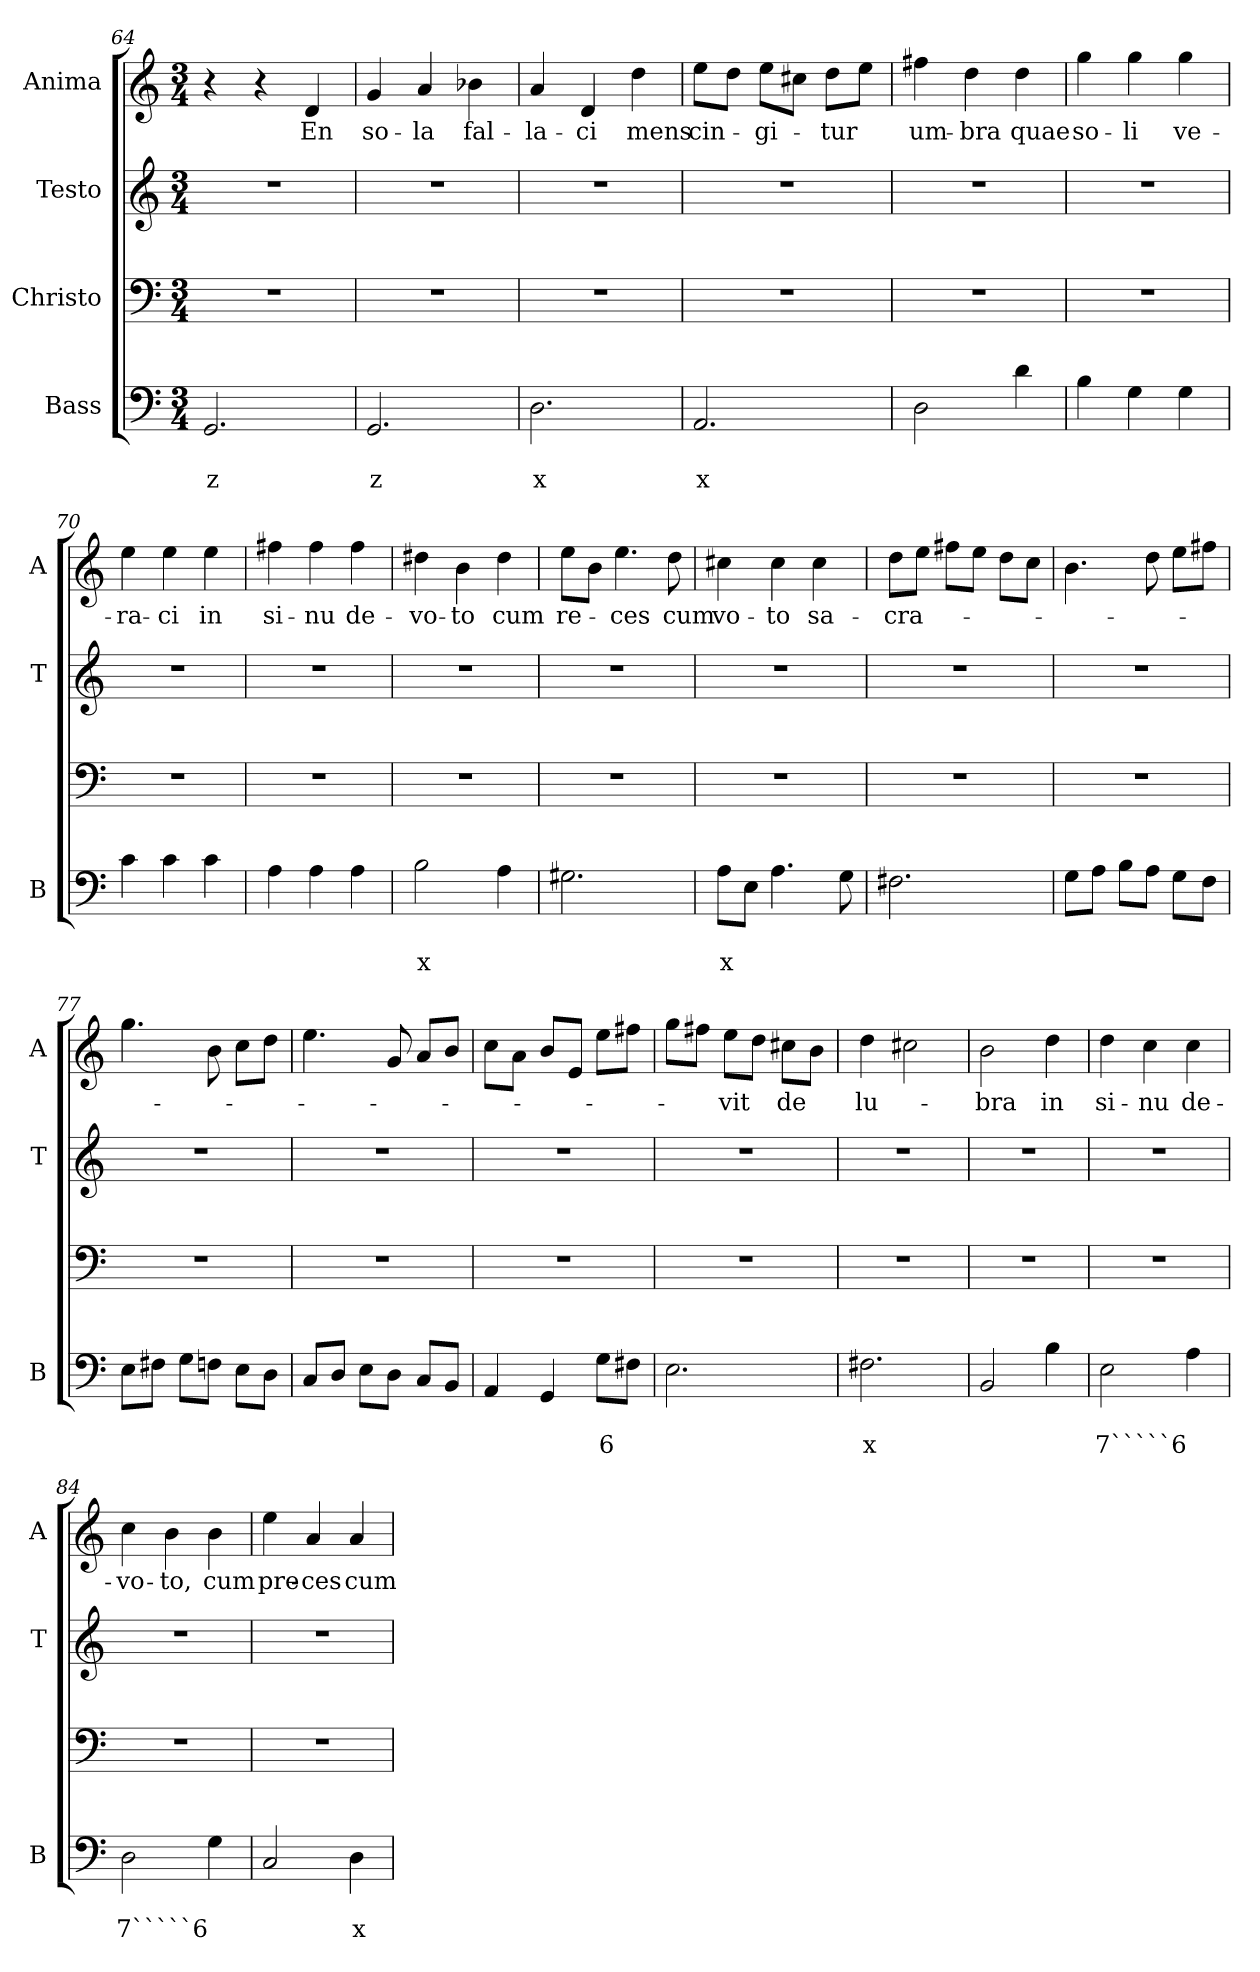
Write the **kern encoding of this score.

**kern	**text	**text	**kern	**kern	**kern	**text
*part4	*part4	*part4	*part3	*part2	*part1	*part1
*staff4	*staff4	*staff4	*staff3	*staff2	*staff1	*staff1
*I"Bass	*	*	*I"Christo	*I"Testo	*I"Anima	*
*I'B	*	*	*	*I'T	*I'A	*
!!LO:PB:g=z
*clefF4	*	*	*clefF4	*clefG2	*clefG2	*
*k[]	*	*	*k[]	*k[]	*k[]	*
*C:	*	*	*C:	*C:	*C:	*
*M3/4	*	*	*M3/4	*M3/4	*M3/4	*
=64	=64	=64	=64	=64	=64	=64
!	!	!LO:LY:b	!	!	!	!
2.GG/	.	z	2.r	2.r	4r	.
.	.	.	.	.	4r	.
!	!	!	!	!	!	!LO:LY:b
.	.	.	.	.	4d/	En
=65	=65	=65	=65	=65	=65	=65
!	!	!LO:LY:b	!	!	!	!LO:LY:b
2.GG/	.	z	2.r	2.r	4g/	so-
!	!	!	!	!	!	!LO:LY:b
.	.	.	.	.	4a/	-la
!	!	!	!	!	!	!LO:LY:b
.	.	.	.	.	4b-X\	fal-
=66	=66	=66	=66	=66	=66	=66
!	!	!LO:LY:b	!	!	!	!LO:LY:b
2.D\	.	x	2.r	2.r	4a/	-la-
!	!	!	!	!	!	!LO:LY:b
.	.	.	.	.	4d/	-ci
!	!	!	!	!	!	!LO:LY:b
.	.	.	.	.	4dd\	mens
=67	=67	=67	=67	=67	=67	=67
!	!	!LO:LY:b	!	!	!	!LO:LY:b
2.AA/	.	x	2.r	2.r	8ee\L	cin-
.	.	.	.	.	8dd\J	.
!	!	!	!	!	!	!LO:LY:b
.	.	.	.	.	8ee\L	-gi-
.	.	.	.	.	8cc#X\J	.
!	!	!	!	!	!	!LO:LY:b
.	.	.	.	.	8dd\L	-tur
.	.	.	.	.	8ee\J	.
=68	=68	=68	=68	=68	=68	=68
!	!	!	!	!	!	!LO:LY:b
2D\	.	.	2.r	2.r	4ff#X\	um-
!	!	!	!	!	!	!LO:LY:b
.	.	.	.	.	4dd\	-bra
!	!	!	!	!	!	!LO:LY:b
4d\	.	.	.	.	4dd\	quae
=69	=69	=69	=69	=69	=69	=69
!	!	!	!	!	!	!LO:LY:b
4B\	.	.	2.r	2.r	4gg\	so-
!	!	!	!	!	!	!LO:LY:b
4G\	.	.	.	.	4gg\	-li
!	!	!	!	!	!	!LO:LY:b
4G\	.	.	.	.	4gg\	ve-
!!LO:LB:g=z
=70	=70	=70	=70	=70	=70	=70
!	!	!	!	!	!	!LO:LY:b
4c\	.	.	2.r	2.r	4ee\	-ra-
!	!	!	!	!	!	!LO:LY:b
4c\	.	.	.	.	4ee\	-ci
!	!	!	!	!	!	!LO:LY:b
4c\	.	.	.	.	4ee\	in
=71	=71	=71	=71	=71	=71	=71
!	!	!	!	!	!	!LO:LY:b
4A\	.	.	2.r	2.r	4ff#X\	si-
!	!	!	!	!	!	!LO:LY:b
4A\	.	.	.	.	4ff#\	-nu
!	!	!	!	!	!	!LO:LY:b
4A\	.	.	.	.	4ff#\	de-
=72	=72	=72	=72	=72	=72	=72
!	!	!LO:LY:b	!	!	!	!LO:LY:b
2B\	.	x	2.r	2.r	4dd#X\	-vo-
!	!	!	!	!	!	!LO:LY:b
.	.	.	.	.	4b\	-to
!	!	!	!	!	!	!LO:LY:b
4A\	.	.	.	.	4dd#\	cum
=73	=73	=73	=73	=73	=73	=73
!	!	!	!	!	!	!LO:LY:b
2.G#X\	.	.	2.r	2.r	8ee\L	re-
.	.	.	.	.	8b\J	.
!	!	!	!	!	!	!LO:LY:b
.	.	.	.	.	4.ee\	-ces
!	!	!	!	!	!	!LO:LY:b
.	.	.	.	.	8dd\	cum
=74	=74	=74	=74	=74	=74	=74
!	!	!LO:LY:b	!	!	!	!LO:LY:b
8A\L	.	x	2.r	2.r	4cc#X\	vo-
8E\J	.	.	.	.	.	.
!	!	!	!	!	!	!LO:LY:b
4.A\	.	.	.	.	4cc#\	-to
!	!	!	!	!	!	!LO:LY:b
.	.	.	.	.	4cc#\	sa-
8G\	.	.	.	.	.	.
=75	=75	=75	=75	=75	=75	=75
!	!	!	!	!	!	!LO:LY:b
2.F#X\	.	.	2.r	2.r	8dd\L	-cra-
.	.	.	.	.	8ee\J	.
.	.	.	.	.	8ff#X\L	.
.	.	.	.	.	8ee\J	.
.	.	.	.	.	8dd\L	.
.	.	.	.	.	8cc\J	.
!!LO:LB:g=z
=76	=76	=76	=76	=76	=76	=76
8G\L	.	.	2.r	2.r	4.b\	.
8A\J	.	.	.	.	.	.
8B\L	.	.	.	.	.	.
8A\J	.	.	.	.	8dd\	.
8G\L	.	.	.	.	8ee\L	.
8F\J	.	.	.	.	8ff#X\J	.
=77	=77	=77	=77	=77	=77	=77
8E\L	.	.	2.r	2.r	4.gg\	.
8F#X\J	.	.	.	.	.	.
8G\L	.	.	.	.	.	.
8Fn\J	.	.	.	.	8b\	.
8E\L	.	.	.	.	8cc\L	.
8D\J	.	.	.	.	8dd\J	.
=78	=78	=78	=78	=78	=78	=78
8C/L	.	.	2.r	2.r	4.ee\	.
8D/J	.	.	.	.	.	.
8E\L	.	.	.	.	.	.
8D\J	.	.	.	.	8g/	.
8C/L	.	.	.	.	8a/L	.
8BB/J	.	.	.	.	8b/J	.
=79	=79	=79	=79	=79	=79	=79
4AA/	.	.	2.r	2.r	8cc\L	.
.	.	.	.	.	8a\J	.
4GG/	.	.	.	.	8b/L	.
.	.	.	.	.	8e/J	.
!	!	!LO:LY:b	!	!	!	!
8G\L	.	6	.	.	8ee\L	.
8F#X\J	.	.	.	.	8ff#X\J	.
=80	=80	=80	=80	=80	=80	=80
2.E\	.	.	2.r	2.r	8gg\L	.
.	.	.	.	.	8ff#X\J	.
!	!	!	!	!	!	!LO:LY:b
.	.	.	.	.	8ee\L	-vit
.	.	.	.	.	8dd\J	.
!	!	!	!	!	!	!LO:LY:b
.	.	.	.	.	8cc#X\L	de
.	.	.	.	.	8b\J	.
=81	=81	=81	=81	=81	=81	=81
!	!	!LO:LY:b	!	!	!	!LO:LY:b
2.F#X\	.	x	2.r	2.r	4dd\	lu-
.	.	.	.	.	2cc#X\	.
!!LO:LB:g=z
=82	=82	=82	=82	=82	=82	=82
!	!	!	!	!	!	!LO:LY:b
2BB/	.	.	2.r	2.r	2b\	-bra
!	!	!	!	!	!	!LO:LY:b
4B\	.	.	.	.	4dd\	in
=83	=83	=83	=83	=83	=83	=83
!	!	!LO:LY:b	!	!	!	!LO:LY:b
2E\	.	7`````6	2.r	2.r	4dd\	si-
!	!	!	!	!	!	!LO:LY:b
.	.	.	.	.	4cc\	-nu
!	!	!	!	!	!	!LO:LY:b
4A\	.	.	.	.	4cc\	de-
=84	=84	=84	=84	=84	=84	=84
!	!	!LO:LY:b	!	!	!	!LO:LY:b
2D\	.	7`````6	2.r	2.r	4cc\	-vo-
!	!	!	!	!	!	!LO:LY:b
.	.	.	.	.	4b\	-to,
!	!	!	!	!	!	!LO:LY:b
4G\	.	.	.	.	4b\	cum
=85	=85	=85	=85	=85	=85	=85
!	!	!	!	!	!	!LO:LY:b
2C/	.	.	2.r	2.r	4ee\	pre-
!	!	!	!	!	!	!LO:LY:b
.	.	.	.	.	4a/	-ces
!	!	!LO:LY:b	!	!	!	!LO:LY:b
4D\	.	x	.	.	4a/	cum
=	=	=	=	=	=	=
*-	*-	*-	*-	*-	*-	*-
